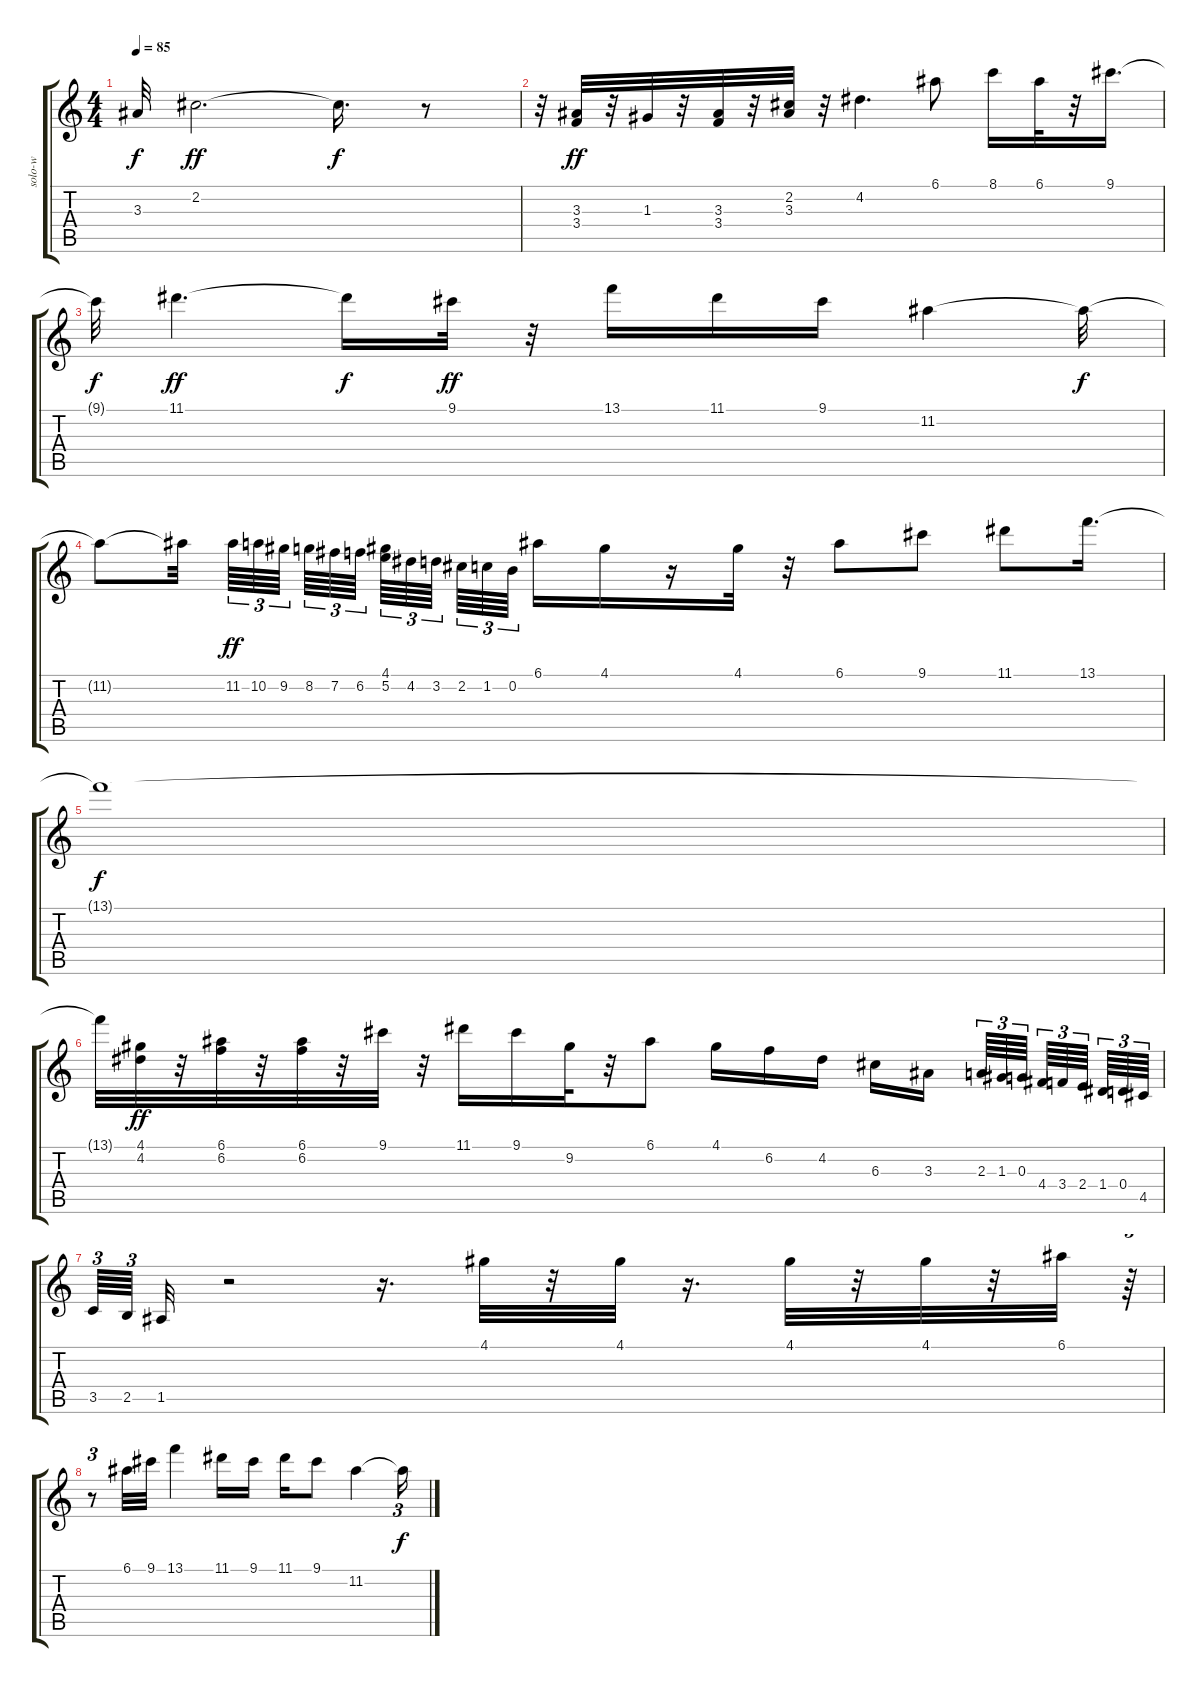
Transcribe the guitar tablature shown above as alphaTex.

\track ("solo-w" "solo-w") {instrument overdrivenguitar}
\staff {score tabs}
\tuning (E4 B3 G3 D3 A2 E2) {hide}
\ts (4 4)
\tempo 85
\clef g2
\ks c
3.3{t}.32{dy f} 2.2.2{d dy ff} 2.2{t}.16{d dy f} r.8 |
r.32 (3.3 3.4).32{dy ff} r.32 1.3.32 r.32 (3.3 3.4).32 r.32 (2.2 3.3).32 r.32 4.2.4{d} 6.1.8 8.1.16 6.1.32 r.32 9.1.16{d} |
9.1{t}.32{dy f} 11.1.4{d dy ff} 11.1{t}.16{dy f} 9.1.32{dy ff} r.32 13.1.16 11.1.16 9.1.16 11.2.4 11.2{t}.32{dy f} |
11.2{t}.8 11.2{t}.32 11.2.64{tu (3 2) dy ff} 10.2.64{tu (3 2)} 9.2.64{tu (3 2)} 8.2.64{tu (3 2)} 7.2.64{tu (3 2) volume 12} 6.2.64{tu (3 2)} (4.1 5.2).64{tu (3 2)} 4.2.64{tu (3 2)} 3.2.64{tu (3 2)} 2.2.64{tu (3 2)} 1.2.64{tu (3 2)} 0.2.64{tu (3 2)} 6.1.16 4.1.16 r.16 4.1.32 r.32 6.1.8 9.1.8 11.1.8 13.1.16{d} |
13.1{t}.1{dy f} |
13.1{t}.32 (4.1 4.2).32{dy ff} r.32 (6.1 6.2).32 r.32 (6.1 6.2).32 r.32 9.1.32 r.32 11.1.16 9.1.16 9.2.32 r.32 6.1.8 4.1.16 6.2.16 4.2.16 6.3.16 3.3.16 2.3.64{tu (3 2)} 1.3.64{tu (3 2)} 0.3.64{tu (3 2)} 4.4.64{tu (3 2)} 3.4.64{tu (3 2)} 2.4.64{tu (3 2)} 1.4.64{tu (3 2)} 0.4.64{tu (3 2)} 4.5.64{tu (3 2)} |
3.5.64{tu (3 2)} 2.5.64{tu (3 2)} 1.5.32 r.2 r.16{d} 4.1.32 r.32 4.1.32 r.16{d} 4.1.32 r.32 4.1.32 r.32 6.1.32 r.64{tu (3 2)} |
r.8{tu (3 2)} 6.1.32 9.1.32 13.1.4 11.1.16 9.1.16 11.1.16 9.1.8 11.2.4 11.2{t}.16{tu (3 2) dy f}
